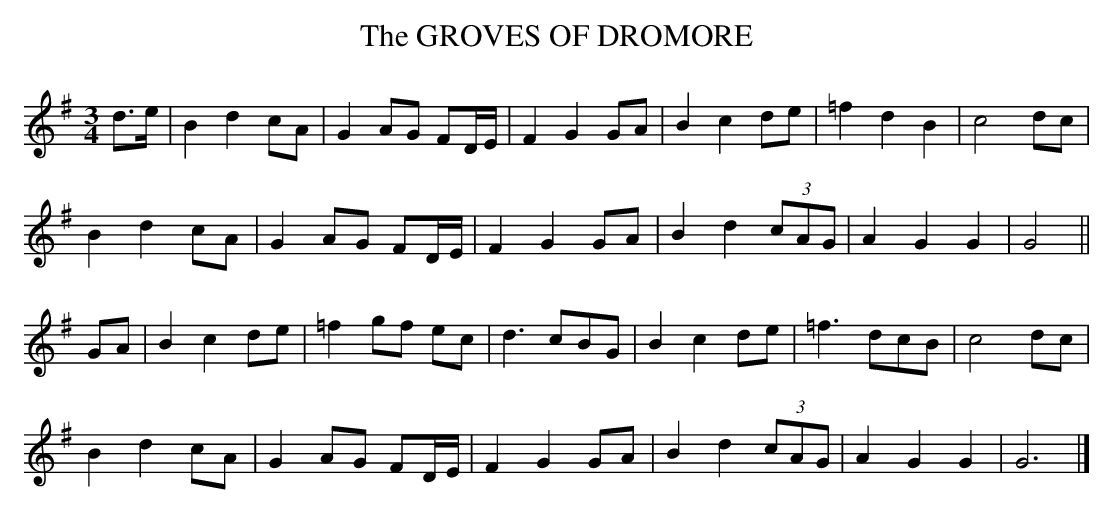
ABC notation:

X:1
T:GROVES OF DROMORE, The
Y:"tenderly"
M:3/4
L:1/8
K:G
d>e|B2 d2 cA|G2 AG FD/E/|F2 G2 GA|B2 c2 de|\
=f2 d2 B2|c4 dc|
B2 d2 cA|G2 AG FD/E/|F2 G2 GA|B2 d2 (3cAG|\
A2 G2 G2|G4||
GA|B2 c2 de|=f2 gf ec|d3 cBG|B2 c2 de|=f3 dcB|c4 dc|
B2 d2 cA|G2 AG FD/E/|F2 G2 GA|B2 d2 (3cAG|A2 G2 G2|G6|]
